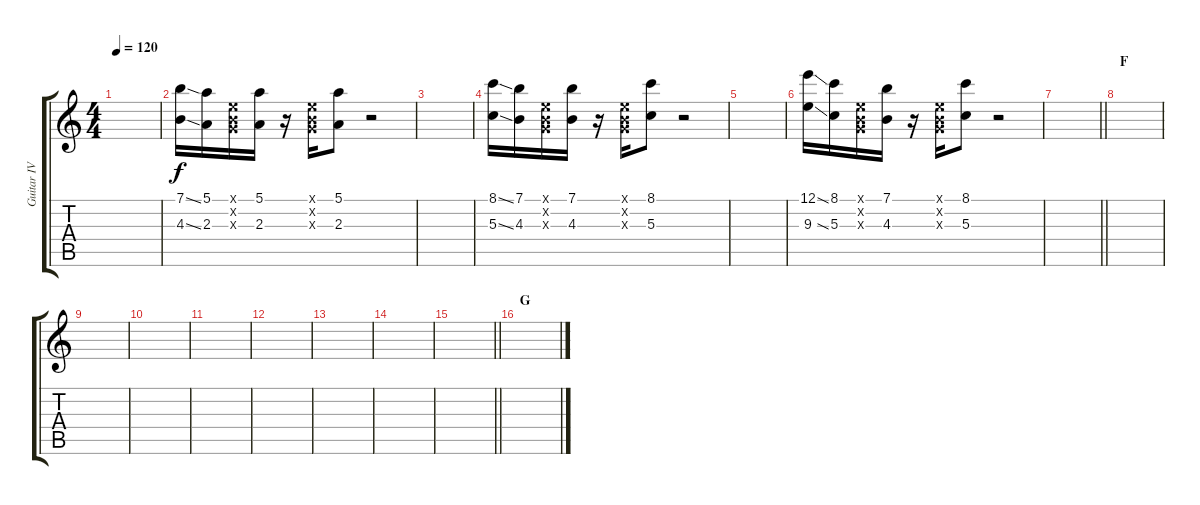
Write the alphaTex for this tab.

\track ("Guitar IV (Sakito)" "Guitar IV ") {instrument overdrivenguitar}
\staff {score tabs}
\tuning (E4 B3 G3 D3 A2 E2) {hide}
\ts (4 4)
\tempo 120
\clef g2
\ks c
|
(7.1{ss} 4.3{ss}).16 (5.1 2.3).16 (0.1{x} 0.2{x} 0.3{x}).16 (5.1 2.3).16 r.16 (0.1{x} 0.2{x} 0.3{x}).16 (5.1 2.3).8 r.2 |
|
(8.1{ss} 5.3{ss}).16 (7.1 4.3).16 (0.1{x} 0.2{x} 0.3{x}).16 (7.1 4.3).16 r.16 (0.1{x} 0.2{x} 0.3{x}).16 (8.1 5.3).8 r.2 |
|
(12.1{ss} 9.3{ss}).16 (8.1 5.3).16 (0.1{x} 0.2{x} 0.3{x}).16 (7.1 4.3).16 r.16 (0.1{x} 0.2{x} 0.3{x}).16 (8.1 5.3).8 r.2 |
\barLineRight lightlight
|
\section ("" "F")
|
|
|
|
|
|
|
\barLineRight lightlight
|
\section ("" "G")
